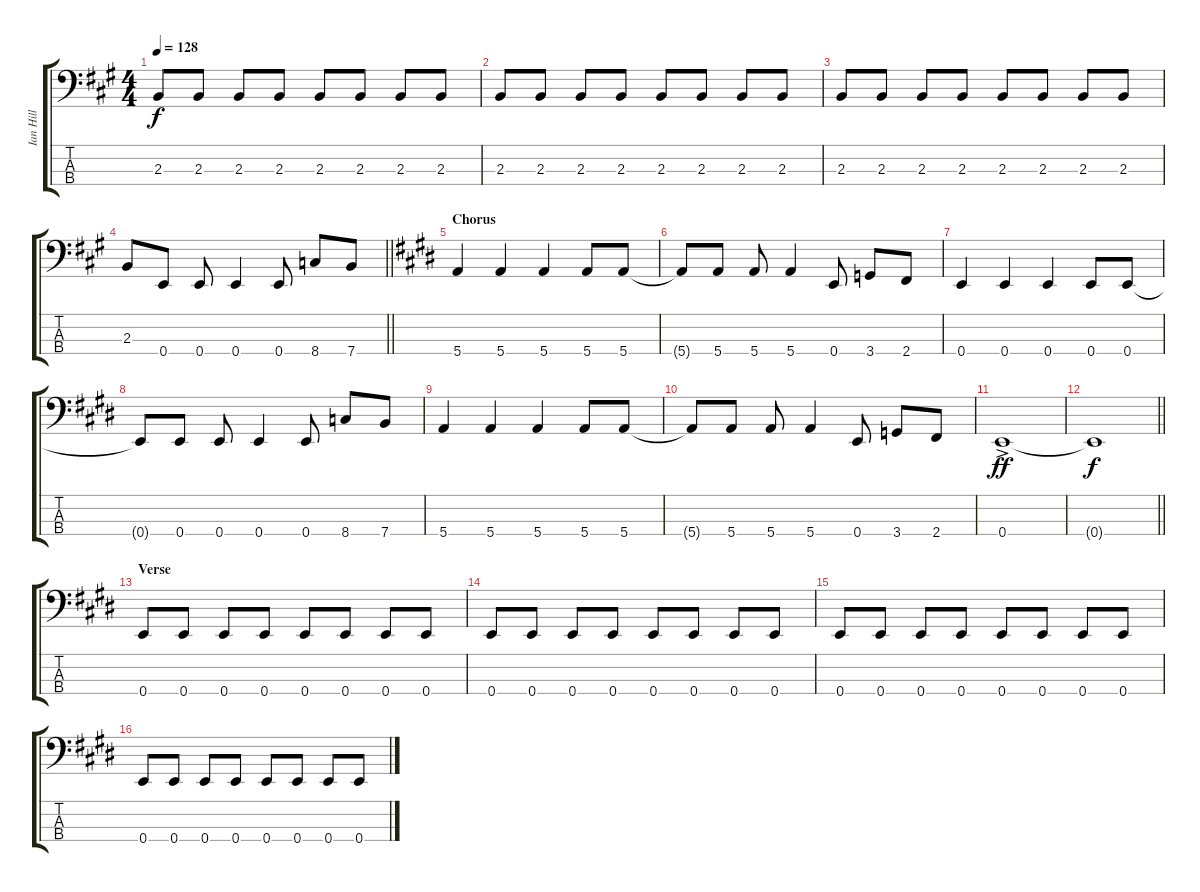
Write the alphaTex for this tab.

\track ("Ian Hill" "Ian Hill") {instrument electricbasspick}
\staff {score tabs}
\tuning (G2 D2 A1 E1) {hide}
\ts (4 4)
\tempo 128
\clef f4
\ks a
2.3.8{dy f} 2.3.8 2.3.8 2.3.8 2.3.8 2.3.8 2.3.8 2.3.8 |
2.3.8 2.3.8 2.3.8 2.3.8 2.3.8 2.3.8 2.3.8 2.3.8 |
2.3.8 2.3.8 2.3.8 2.3.8 2.3.8 2.3.8 2.3.8 2.3.8 |
\barLineRight lightlight
2.3.8 0.4.8 0.4.8 0.4.4 0.4.8 8.4.8 7.4.8 |
\section ("" "Chorus")
\ks e
5.4.4 5.4.4 5.4.4 5.4.8 5.4.8 |
5.4{t}.8 5.4.8 5.4.8 5.4.4 0.4.8 3.4.8 2.4.8 |
0.4.4 0.4.4 0.4.4 0.4.8 0.4.8 |
0.4{t}.8 0.4.8 0.4.8 0.4.4 0.4.8 8.4.8 7.4.8 |
5.4.4 5.4.4 5.4.4 5.4.8 5.4.8 |
5.4{t}.8 5.4.8 5.4.8 5.4.4 0.4.8 3.4.8 2.4.8 |
0.4{ac}.1{dy ff} |
\barLineRight lightlight
0.4{t}.1{dy f} |
\section ("" "Verse")
0.4.8 0.4.8 0.4.8 0.4.8 0.4.8 0.4.8 0.4.8 0.4.8 |
0.4.8 0.4.8 0.4.8 0.4.8 0.4.8 0.4.8 0.4.8 0.4.8 |
0.4.8 0.4.8 0.4.8 0.4.8 0.4.8 0.4.8 0.4.8 0.4.8 |
0.4.8 0.4.8 0.4.8 0.4.8 0.4.8 0.4.8 0.4.8 0.4.8
